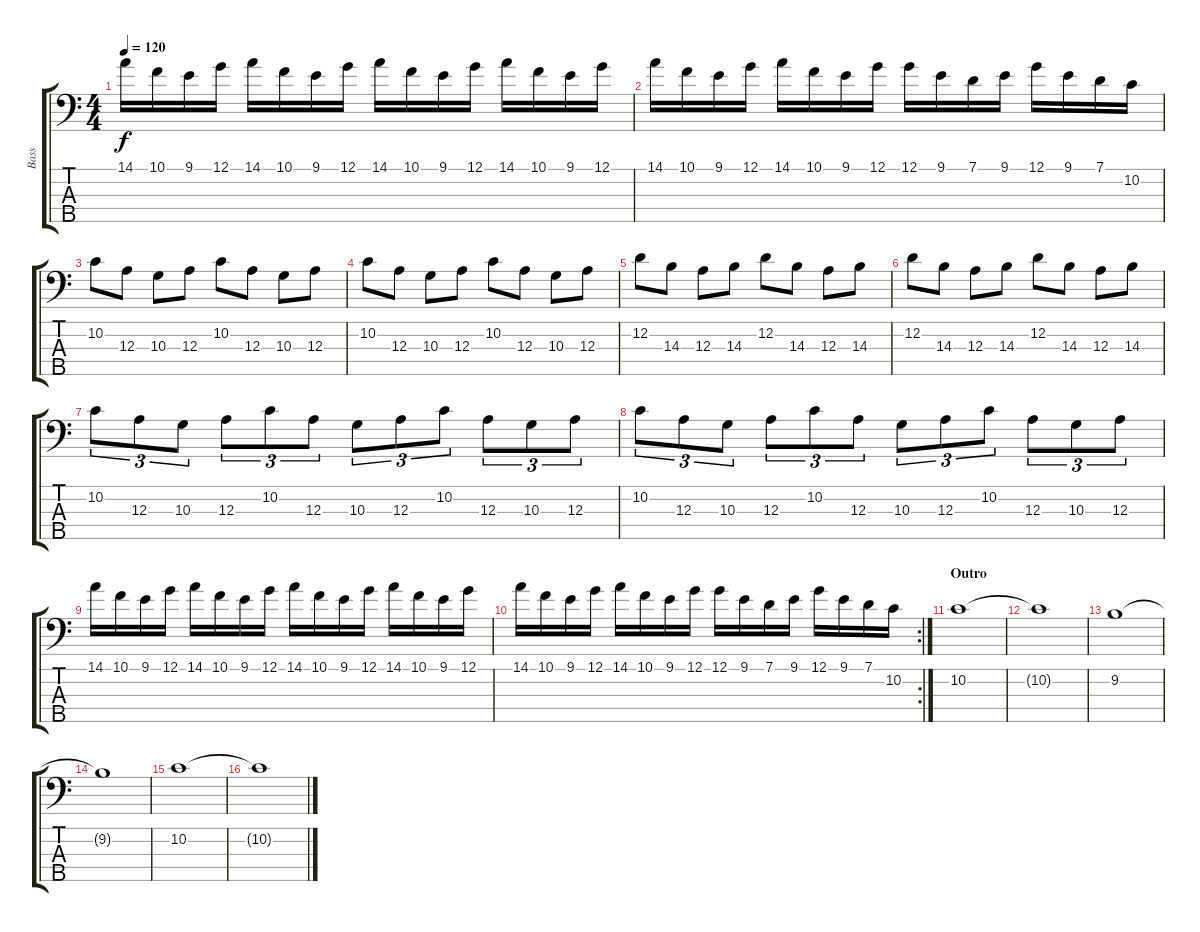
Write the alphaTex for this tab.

\track ("Bass" "Bass") {instrument electricbassfinger}
\staff {score tabs}
\tuning (G2 D2 A1 E1 B0) {hide}
\ts (4 4)
\tempo 120
\clef f4
\ks c
14.1.16{dy f} 10.1.16 9.1.16 12.1.16 14.1.16 10.1.16 9.1.16 12.1.16 14.1.16 10.1.16 9.1.16 12.1.16 14.1.16 10.1.16 9.1.16 12.1.16 |
14.1.16 10.1.16 9.1.16 12.1.16 14.1.16 10.1.16 9.1.16 12.1.16 12.1.16 9.1.16 7.1.16 9.1.16 12.1.16 9.1.16 7.1.16 10.2.16 |
10.2.8 12.3.8 10.3.8 12.3.8 10.2.8 12.3.8 10.3.8 12.3.8 |
10.2.8 12.3.8 10.3.8 12.3.8 10.2.8 12.3.8 10.3.8 12.3.8 |
12.2.8 14.3.8 12.3.8 14.3.8 12.2.8 14.3.8 12.3.8 14.3.8 |
12.2.8 14.3.8 12.3.8 14.3.8 12.2.8 14.3.8 12.3.8 14.3.8 |
10.2.8{tu (3 2)} 12.3.8{tu (3 2)} 10.3.8{tu (3 2)} 12.3.8{tu (3 2)} 10.2.8{tu (3 2)} 12.3.8{tu (3 2)} 10.3.8{tu (3 2)} 12.3.8{tu (3 2)} 10.2.8{tu (3 2)} 12.3.8{tu (3 2)} 10.3.8{tu (3 2)} 12.3.8{tu (3 2)} |
10.2.8{tu (3 2)} 12.3.8{tu (3 2)} 10.3.8{tu (3 2)} 12.3.8{tu (3 2)} 10.2.8{tu (3 2)} 12.3.8{tu (3 2)} 10.3.8{tu (3 2)} 12.3.8{tu (3 2)} 10.2.8{tu (3 2)} 12.3.8{tu (3 2)} 10.3.8{tu (3 2)} 12.3.8{tu (3 2)} |
14.1.16 10.1.16 9.1.16 12.1.16 14.1.16 10.1.16 9.1.16 12.1.16 14.1.16 10.1.16 9.1.16 12.1.16 14.1.16 10.1.16 9.1.16 12.1.16 |
\rc 2
14.1.16 10.1.16 9.1.16 12.1.16 14.1.16 10.1.16 9.1.16 12.1.16 12.1.16 9.1.16 7.1.16 9.1.16 12.1.16 9.1.16 7.1.16 10.2.16 |
\section ("" "Outro")
10.2.1 |
10.2{t}.1 |
9.2.1 |
9.2{t}.1 |
10.2.1 |
10.2{t}.1
